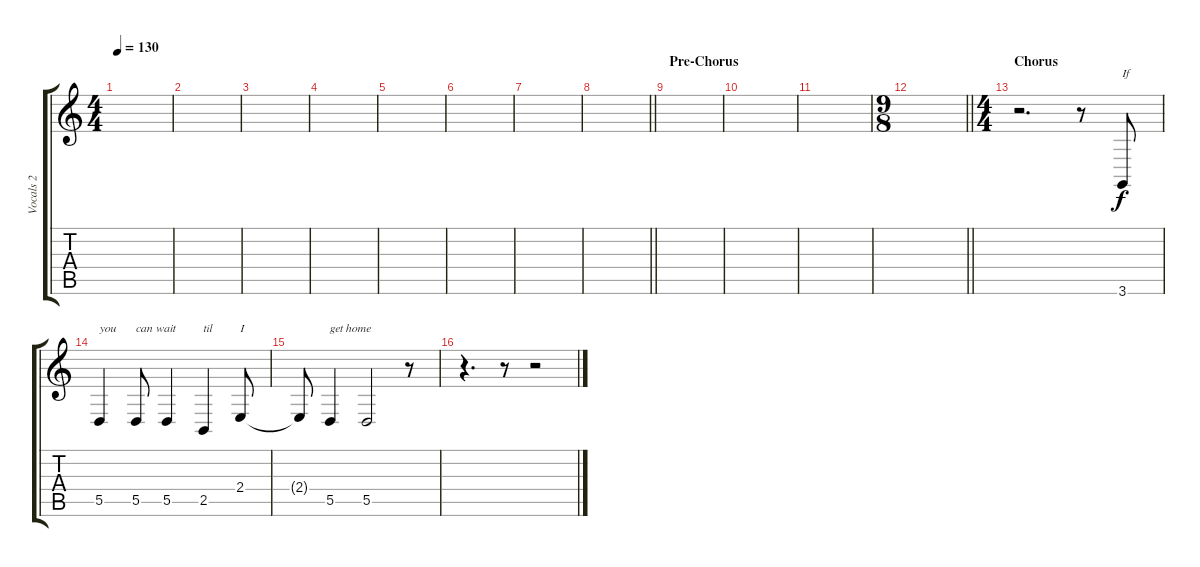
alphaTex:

\track ("Vocals 2" "Vocals 2") {instrument clarinet}
\staff {score tabs}
\tuning (E4 B3 G3 D3 A2 E2) {hide}
\ts (4 4)
\tempo 130
\clef g2
\ks c
|
|
|
|
|
|
|
\barLineRight lightlight
|
\section ("" "Pre-Chorus")
|
|
|
\ts (9 8)
\barLineRight lightlight
|
\ts (4 4)
\section ("" "Chorus")
r.2{d} r.8 3.6.8{txt "If"} |
5.5.4{txt "you"} 5.5.8{txt "can wait"} 5.5.4 2.5.4{txt "til"} 2.4.8{txt "I"} |
2.4{t}.8 5.5.4{txt "get home"} 5.5.2 r.8 |
r.4{d} r.8 r.2
